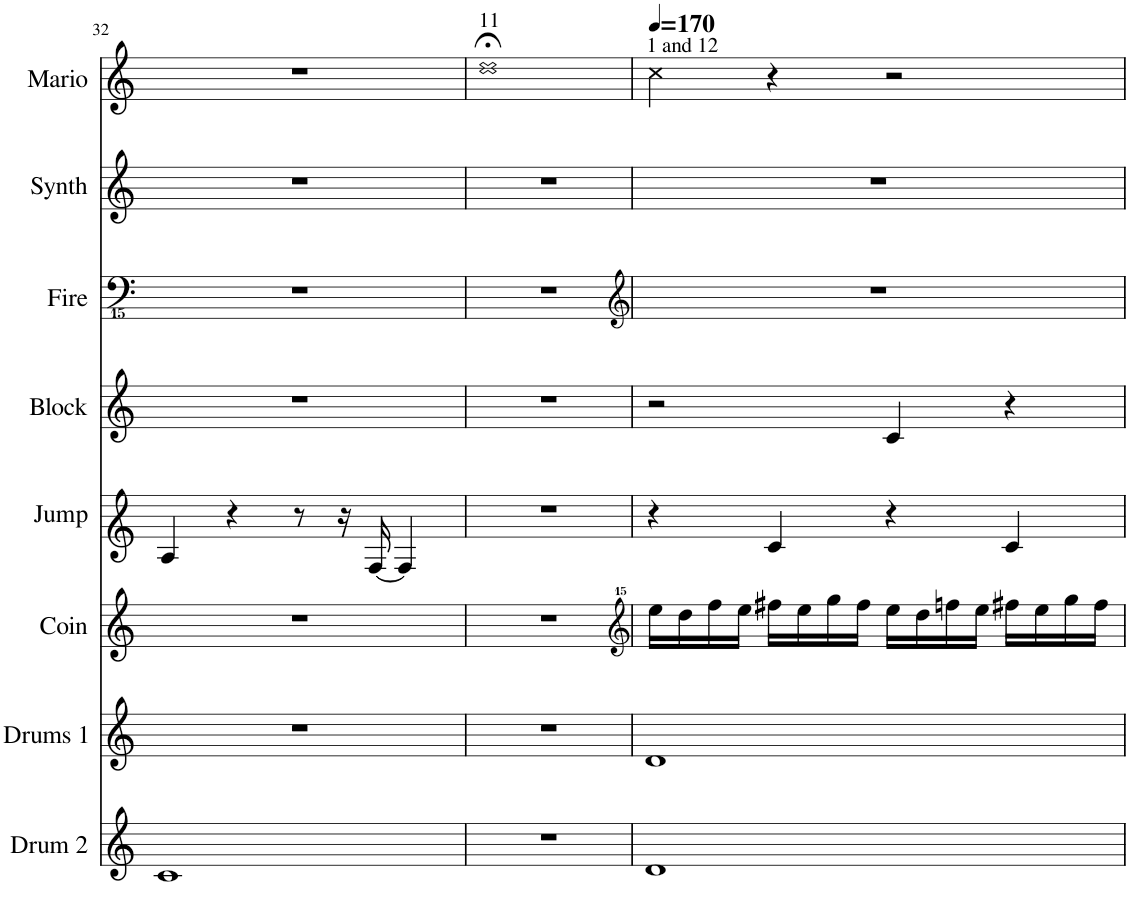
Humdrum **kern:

**kern	**kern	**kern	**kern	**kern	**kern	**kern	**kern
*part8	*part7	*part6	*part5	*part4	*part3	*part2	*part1
*staff8	*staff7	*staff6	*staff5	*staff4	*staff3	*staff2	*staff1
*I"Drum Loop 2 (synth)	*I"Drum Loop 1 (Sampled)	*I"Coin Sound	*I"Jump Sound	*I"Block Sound	*I"Fireball	*I"Synth lead	*I"Mario Sounds (varied)
*I'Drum 2	*I'Drums 1	*I'Coin	*I'Jump	*I'Block	*I'Fire	*I'Synth	*I'Mario
!!LO:PB:g=z
*clefG2	*clefG2	*clefG2	*clefG1	*clefG2	*clefFvv4	*clefG2	*clefG2
*k[]	*k[]	*k[]	*k[]	*k[]	*k[]	*k[]	*k[]
*M4/4	*M4/4	*M4/4	*M4/4	*M4/4	*M4/4	*M4/4	*M4/4
=32	=32	=32	=32	=32	=32	=32	=32
1c	1r	1r	4c/	1r	1r	1r	1r
.	.	.	4r	.	.	.	.
.	.	.	8r	.	.	.	.
.	.	.	16r	.	.	.	.
.	.	.	[16A/	.	.	.	.
.	.	.	4A/]	.	.	.	.
=33	=33	=33	=33	=33	=33	=33	=33
!	!	!	!	!	!	!	!LO:TX:a:t=11
1r	1r	1r	1r	1r	1r	1r	1dd;<
=34	=34	=34	=34	=34	=34	=34	=34
*	*	*clefG^^2	*	*	*clefG2	*	*
*	*	*	*	*	*	*	*MM170
!	!	!	!	!	!	!	!LO:TX:a:t=1 and 12
1d	1d	16eeee\LL	4r	2r	1r	1r	4cc\
.	.	16dddd\	.	.	.	.	.
.	.	16ffff\	.	.	.	.	.
.	.	16eeee\JJ	.	.	.	.	.
.	.	16ffff#X\LL	4e/	.	.	.	4r
.	.	16eeee\	.	.	.	.	.
.	.	16gggg\	.	.	.	.	.
.	.	16ffff#\JJ	.	.	.	.	.
.	.	16eeee\LL	4r	4c/	.	.	2r
.	.	16dddd\	.	.	.	.	.
.	.	16ffffn\	.	.	.	.	.
.	.	16eeee\JJ	.	.	.	.	.
.	.	16ffff#X\LL	4e/	4r	.	.	.
.	.	16eeee\	.	.	.	.	.
.	.	16gggg\	.	.	.	.	.
.	.	16ffff#\JJ	.	.	.	.	.
=	=	=	=	=	=	=	=
*-	*-	*-	*-	*-	*-	*-	*-
